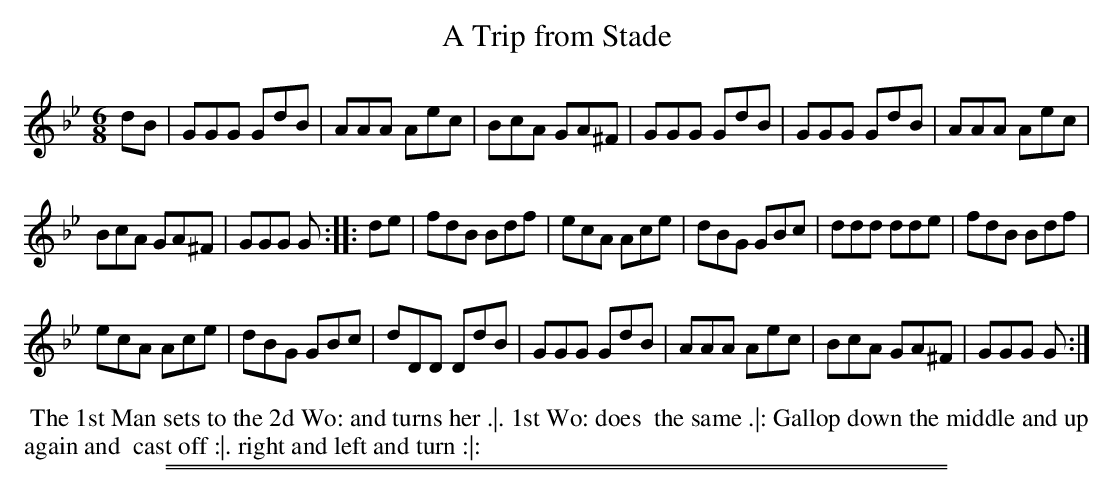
X:1
T: A Trip from Stade
M: 6/8
L: 1/8
K: Gm
dB |\
GGG GdB | AAA Aec |\
BcA GA^F | GGG GdB |\
GGG GdB | AAA Aec |
BcA GA^F | GGG G :|\
|: de |\
fdB Bdf | ecA Ace |\
dBG GBc | ddd dde |\
fdB Bdf |
ecA Ace |\
dBG GBc | dDD DdB |\
GGG GdB | AAA Aec |\
BcA GA^F | GGG G :|
